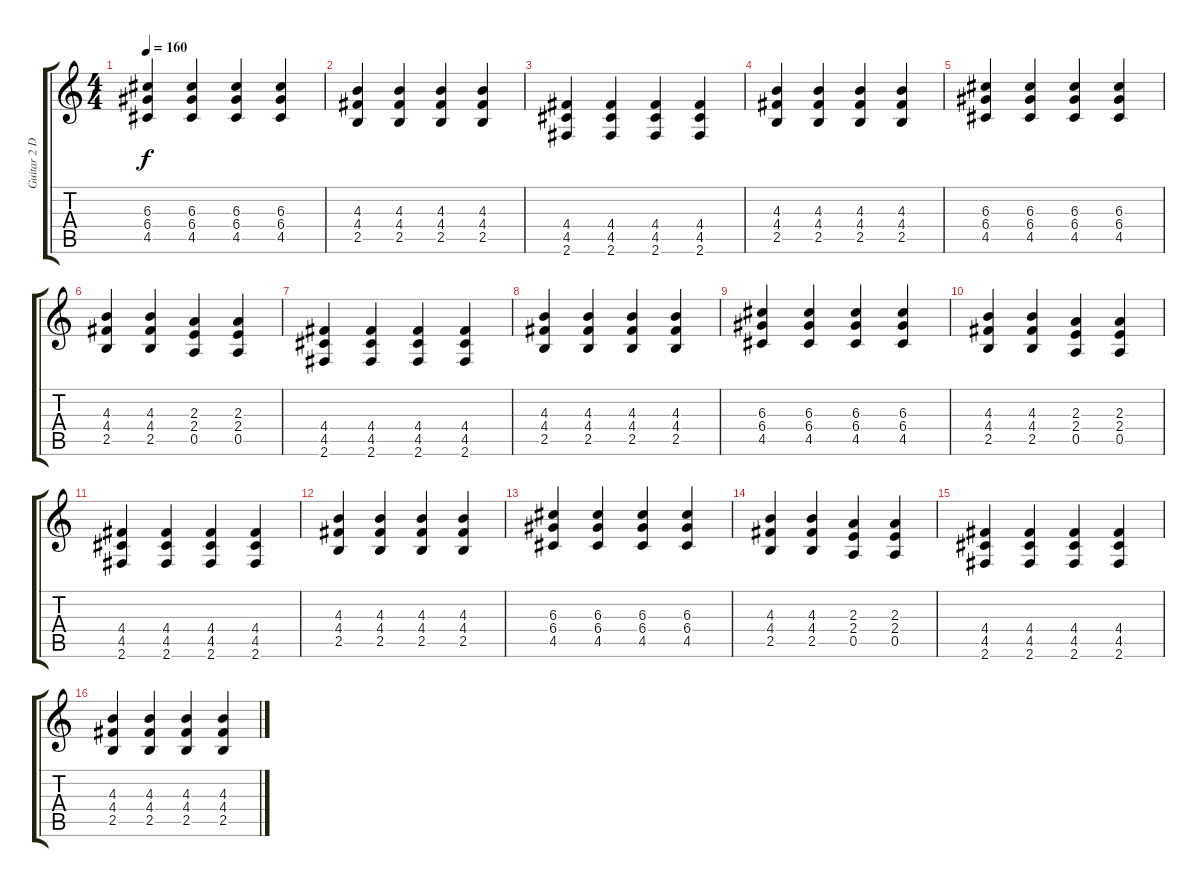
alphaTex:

\track ("Guitar 2 Disto" "Guitar 2 D") {instrument distortionguitar}
\staff {score tabs}
\tuning (E4 B3 G3 D3 A2 E2) {hide}
\ts (4 4)
\tempo 160
\clef g2
\ks c
(6.3 6.4 4.5).4{dy f} (6.3 6.4 4.5).4 (6.3 6.4 4.5).4 (6.3 6.4 4.5).4 |
(4.3 4.4 2.5).4 (4.3 4.4 2.5).4 (4.3 4.4 2.5).4 (4.3 4.4 2.5).4 |
(4.4 4.5 2.6).4{instrument distortionguitar} (4.4 4.5 2.6).4 (4.4 4.5 2.6).4 (4.4 4.5 2.6).4 |
(4.3 4.4 2.5).4 (4.3 4.4 2.5).4 (4.3 4.4 2.5).4 (4.3 4.4 2.5).4 |
(6.3 6.4 4.5).4 (6.3 6.4 4.5).4 (6.3 6.4 4.5).4 (6.3 6.4 4.5).4 |
(4.3 4.4 2.5).4 (4.3 4.4 2.5).4 (2.3 2.4 0.5).4 (2.3 2.4 0.5).4 |
(4.4 4.5 2.6).4{instrument distortionguitar} (4.4 4.5 2.6).4 (4.4 4.5 2.6).4 (4.4 4.5 2.6).4 |
(4.3 4.4 2.5).4 (4.3 4.4 2.5).4 (4.3 4.4 2.5).4 (4.3 4.4 2.5).4 |
(6.3 6.4 4.5).4 (6.3 6.4 4.5).4 (6.3 6.4 4.5).4 (6.3 6.4 4.5).4 |
(4.3 4.4 2.5).4 (4.3 4.4 2.5).4 (2.3 2.4 0.5).4 (2.3 2.4 0.5).4 |
(4.4 4.5 2.6).4{instrument distortionguitar} (4.4 4.5 2.6).4 (4.4 4.5 2.6).4 (4.4 4.5 2.6).4 |
(4.3 4.4 2.5).4 (4.3 4.4 2.5).4 (4.3 4.4 2.5).4 (4.3 4.4 2.5).4 |
(6.3 6.4 4.5).4 (6.3 6.4 4.5).4 (6.3 6.4 4.5).4 (6.3 6.4 4.5).4 |
(4.3 4.4 2.5).4 (4.3 4.4 2.5).4 (2.3 2.4 0.5).4 (2.3 2.4 0.5).4 |
(4.4 4.5 2.6).4{instrument distortionguitar} (4.4 4.5 2.6).4 (4.4 4.5 2.6).4 (4.4 4.5 2.6).4 |
(4.3 4.4 2.5).4 (4.3 4.4 2.5).4 (4.3 4.4 2.5).4 (4.3 4.4 2.5).4
